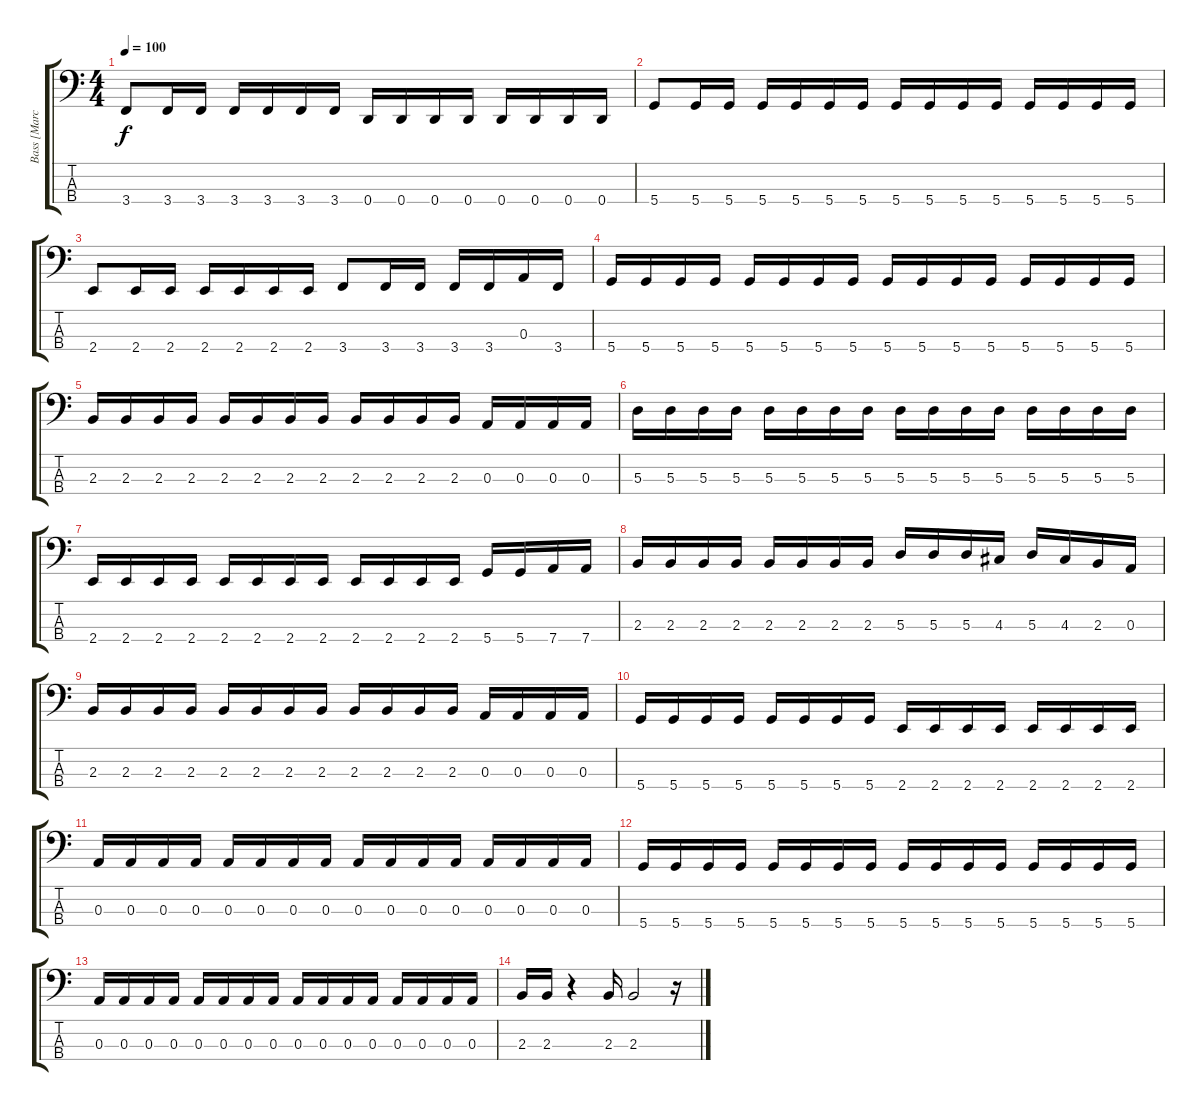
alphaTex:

\track ("Bass [Marco]" "Bass [Marc") {instrument electricbassfinger}
\staff {score tabs}
\tuning (G2 D2 A1 D1) {hide}
\ts (4 4)
\tempo 100
\clef f4
\ks c
3.4.8{dy f} 3.4.16 3.4.16 3.4.16 3.4.16 3.4.16 3.4.16 0.4.16 0.4.16 0.4.16 0.4.16 0.4.16 0.4.16 0.4.16 0.4.16 |
5.4.8 5.4.16 5.4.16 5.4.16 5.4.16 5.4.16 5.4.16 5.4.16 5.4.16 5.4.16 5.4.16 5.4.16 5.4.16 5.4.16 5.4.16 |
2.4.8 2.4.16 2.4.16 2.4.16 2.4.16 2.4.16 2.4.16 3.4.8 3.4.16 3.4.16 3.4.16 3.4.16 0.3.16 3.4.16 |
5.4.16 5.4.16 5.4.16 5.4.16 5.4.16 5.4.16 5.4.16 5.4.16 5.4.16 5.4.16 5.4.16 5.4.16 5.4.16 5.4.16 5.4.16 5.4.16 |
2.3.16 2.3.16 2.3.16 2.3.16 2.3.16 2.3.16 2.3.16 2.3.16 2.3.16 2.3.16 2.3.16 2.3.16 0.3.16 0.3.16 0.3.16 0.3.16 |
5.3.16 5.3.16 5.3.16 5.3.16 5.3.16 5.3.16 5.3.16 5.3.16 5.3.16 5.3.16 5.3.16 5.3.16 5.3.16 5.3.16 5.3.16 5.3.16 |
2.4.16 2.4.16 2.4.16 2.4.16 2.4.16 2.4.16 2.4.16 2.4.16 2.4.16 2.4.16 2.4.16 2.4.16 5.4.16 5.4.16 7.4.16 7.4.16 |
2.3.16 2.3.16 2.3.16 2.3.16 2.3.16 2.3.16 2.3.16 2.3.16 5.3.16 5.3.16 5.3.16 4.3.16 5.3.16 4.3.16 2.3.16 0.3.16 |
2.3.16 2.3.16 2.3.16 2.3.16 2.3.16 2.3.16 2.3.16 2.3.16 2.3.16 2.3.16 2.3.16 2.3.16 0.3.16 0.3.16 0.3.16 0.3.16 |
5.4.16 5.4.16 5.4.16 5.4.16 5.4.16 5.4.16 5.4.16 5.4.16 2.4.16 2.4.16 2.4.16 2.4.16 2.4.16 2.4.16 2.4.16 2.4.16 |
0.3.16 0.3.16 0.3.16 0.3.16 0.3.16 0.3.16 0.3.16 0.3.16 0.3.16 0.3.16 0.3.16 0.3.16 0.3.16 0.3.16 0.3.16 0.3.16 |
5.4.16 5.4.16 5.4.16 5.4.16 5.4.16 5.4.16 5.4.16 5.4.16 5.4.16 5.4.16 5.4.16 5.4.16 5.4.16 5.4.16 5.4.16 5.4.16 |
0.3.16 0.3.16 0.3.16 0.3.16 0.3.16 0.3.16 0.3.16 0.3.16 0.3.16 0.3.16 0.3.16 0.3.16 0.3.16 0.3.16 0.3.16 0.3.16 |
2.3.16 2.3.16 r.4 2.3.16 2.3.2 r.16
